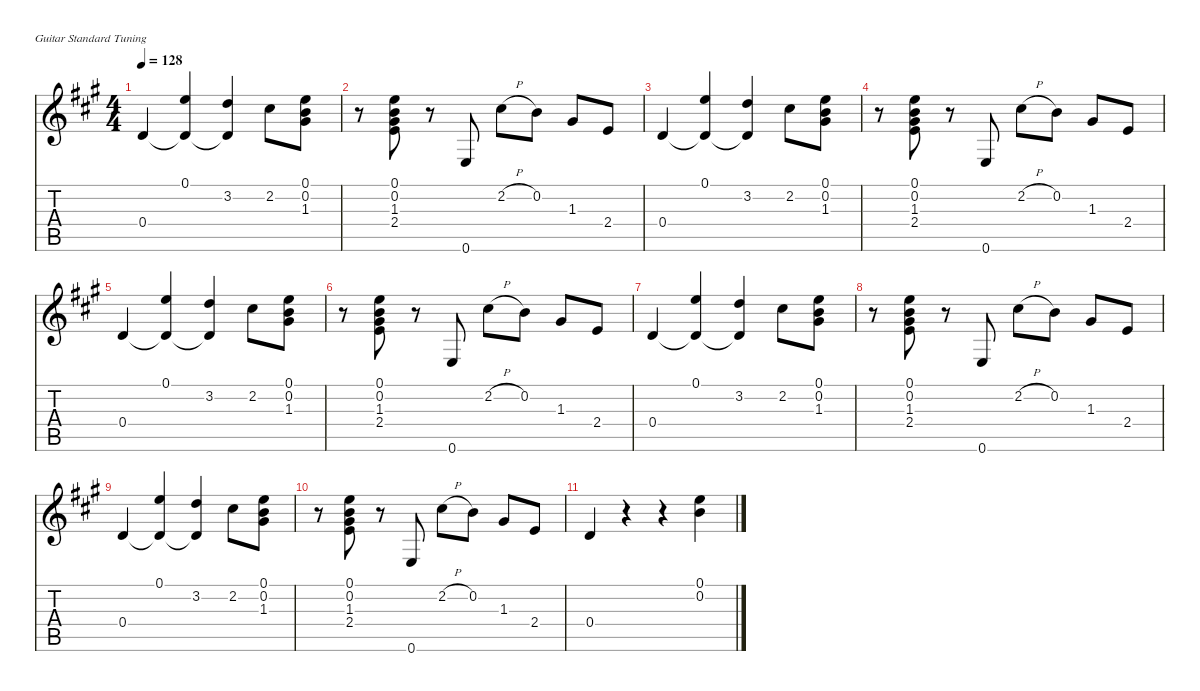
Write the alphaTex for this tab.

\defaultSystemsLayout 4
\hideDynamics
\bracketExtendMode nobrackets
\singleTrackTrackNamePolicy hidden
\multiTrackTrackNamePolicy hidden
\firstSystemTrackNameMode fullname
\firstSystemTrackNameOrientation horizontal
\otherSystemsTrackNameOrientation horizontal
\track ("Guitar" "E-Gt") {mute instrument distortionguitar}
\staff {score tabs}
\tuning (E4 B3 G3 D3 A2 E2)
\ts (4 4)
\tempo 128
\clef g2
\ks a
0.4{acc forcenatural}.4{dy f beam Up} (0.1{acc forcenatural} 0.4{t acc forcenatural}).4{beam Up} (3.2{acc forcenatural} 0.4{t acc forcenatural}).4{beam Up} 2.2{acc #}.8{beam Down} (0.1{acc forcenatural} 0.2{acc forcenatural} 1.3{acc #}).8{beam Down} |
r.8{beam Down} (0.2{acc forcenatural} 1.3{acc #} 0.1{acc forcenatural} 2.4{acc forcenatural}).8{beam Up} r.8{beam Up} 0.6{acc forcenatural}.8{beam Up} 2.2{h acc #}.8{beam Down} 0.2{acc forcenatural}.8{beam Down} 1.3{acc #}.8{beam Up} 2.4{acc forcenatural}.8{beam Up} |
0.4{acc forcenatural}.4{beam Up} (0.1{acc forcenatural} 0.4{t acc forcenatural}).4{beam Up} (3.2{acc forcenatural} 0.4{t acc forcenatural}).4{beam Up} 2.2{acc #}.8{beam Down} (0.1{acc forcenatural} 0.2{acc forcenatural} 1.3{acc #}).8{beam Down} |
r.8{beam Down} (0.2{acc forcenatural} 1.3{acc #} 0.1{acc forcenatural} 2.4{acc forcenatural}).8{beam Up} r.8{beam Up} 0.6{acc forcenatural}.8{beam Up} 2.2{h acc #}.8{beam Down} 0.2{acc forcenatural}.8{beam Down} 1.3{acc #}.8{beam Up} 2.4{acc forcenatural}.8{beam Up} |
0.4{acc forcenatural}.4{beam Up} (0.1{acc forcenatural} 0.4{t acc forcenatural}).4{beam Up} (3.2{acc forcenatural} 0.4{t acc forcenatural}).4{beam Up} 2.2{acc #}.8{beam Down} (0.1{acc forcenatural} 0.2{acc forcenatural} 1.3{acc #}).8{beam Down} |
r.8{beam Down} (0.2{acc forcenatural} 1.3{acc #} 0.1{acc forcenatural} 2.4{acc forcenatural}).8{beam Up} r.8{beam Up} 0.6{acc forcenatural}.8{beam Up} 2.2{h acc #}.8{beam Down} 0.2{acc forcenatural}.8{beam Down} 1.3{acc #}.8{beam Up} 2.4{acc forcenatural}.8{beam Up} |
0.4{acc forcenatural}.4{beam Up} (0.1{acc forcenatural} 0.4{t acc forcenatural}).4{beam Up} (3.2{acc forcenatural} 0.4{t acc forcenatural}).4{beam Up} 2.2{acc #}.8{beam Down} (0.1{acc forcenatural} 0.2{acc forcenatural} 1.3{acc #}).8{beam Down} |
r.8{beam Down} (0.2{acc forcenatural} 1.3{acc #} 0.1{acc forcenatural} 2.4{acc forcenatural}).8{beam Up} r.8{beam Up} 0.6{acc forcenatural}.8{beam Up} 2.2{h acc #}.8{beam Down} 0.2{acc forcenatural}.8{beam Down} 1.3{acc #}.8{beam Up} 2.4{acc forcenatural}.8{beam Up} |
0.4{acc forcenatural}.4{beam Up} (0.1{acc forcenatural} 0.4{t acc forcenatural}).4{beam Up} (3.2{acc forcenatural} 0.4{t acc forcenatural}).4{beam Up} 2.2{acc #}.8{beam Down} (0.1{acc forcenatural} 0.2{acc forcenatural} 1.3{acc #}).8{beam Down} |
r.8{beam Down} (0.2{acc forcenatural} 1.3{acc #} 0.1{acc forcenatural} 2.4{acc forcenatural}).8{beam Up} r.8{beam Up} 0.6{acc forcenatural}.8{beam Up} 2.2{h acc #}.8{beam Down} 0.2{acc forcenatural}.8{beam Down} 1.3{acc #}.8{beam Up} 2.4{acc forcenatural}.8{beam Up} |
0.4{acc forcenatural}.4{beam Up} r.4{beam Up} r.4{beam Up} (0.1{acc forcenatural} 0.2{acc forcenatural}).4{beam Down}
